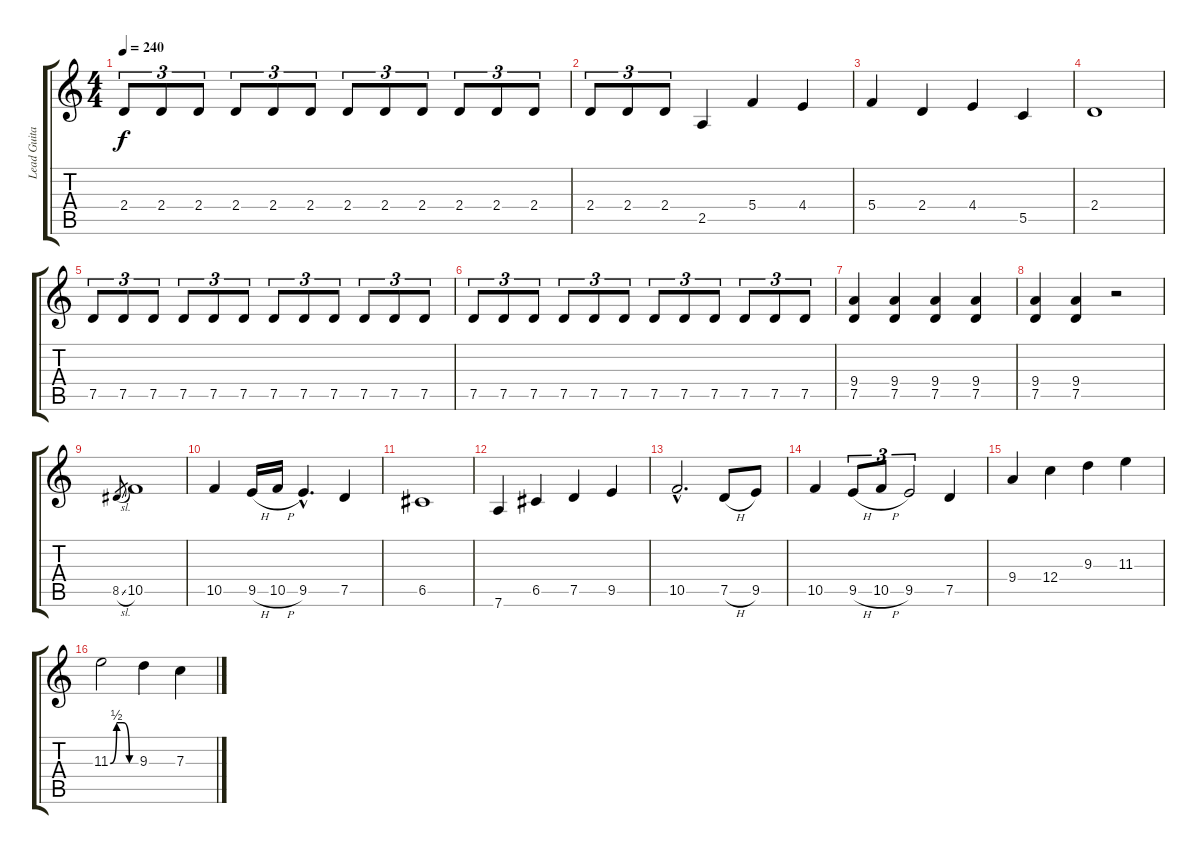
\track ("Lead Guitar" "Lead Guita") {instrument distortionguitar}
\staff {score tabs}
\tuning (D4 A3 F3 C3 G2 D2) {hide}
\ts (4 4)
\tempo 240
\clef g2
\ks c
2.4.8{tu (3 2) dy f} 2.4.8{tu (3 2)} 2.4.8{tu (3 2)} 2.4.8{tu (3 2)} 2.4.8{tu (3 2)} 2.4.8{tu (3 2)} 2.4.8{tu (3 2)} 2.4.8{tu (3 2)} 2.4.8{tu (3 2)} 2.4.8{tu (3 2)} 2.4.8{tu (3 2)} 2.4.8{tu (3 2)} |
2.4.8{tu (3 2)} 2.4.8{tu (3 2)} 2.4.8{tu (3 2)} 2.5.4 5.4.4 4.4.4 |
5.4.4 2.4.4 4.4.4 5.5.4 |
2.4.1 |
7.5.8{tu (3 2)} 7.5.8{tu (3 2)} 7.5.8{tu (3 2)} 7.5.8{tu (3 2)} 7.5.8{tu (3 2)} 7.5.8{tu (3 2)} 7.5.8{tu (3 2)} 7.5.8{tu (3 2)} 7.5.8{tu (3 2)} 7.5.8{tu (3 2)} 7.5.8{tu (3 2)} 7.5.8{tu (3 2)} |
7.5.8{tu (3 2)} 7.5.8{tu (3 2)} 7.5.8{tu (3 2)} 7.5.8{tu (3 2)} 7.5.8{tu (3 2)} 7.5.8{tu (3 2)} 7.5.8{tu (3 2)} 7.5.8{tu (3 2)} 7.5.8{tu (3 2)} 7.5.8{tu (3 2)} 7.5.8{tu (3 2)} 7.5.8{tu (3 2)} |
(9.4 7.5).4 (9.4 7.5).4 (9.4 7.5).4 (9.4 7.5).4 |
(9.4 7.5).4 (9.4 7.5).4 r.2 |
8.5{sl}.8{gr} 10.5.1 |
10.5.4 9.5{h}.16 10.5{h}.16 9.5{hac}.4{d} 7.5.4 |
6.5.1 |
7.6.4 6.5.4 7.5.4 9.5.4 |
10.5{hac}.2{d} 7.5{h}.8 9.5.8 |
10.5.4 9.5{h}.8{tu (3 2)} 10.5{h}.8{tu (3 2)} 9.5.2{tu (3 2)} 7.5.4 |
9.4.4 12.4.4 9.3.4 11.3.4 |
11.3{be (custom 0 0 15 2 30 2 45 0 60 0)}.2 9.3.4 7.3.4
